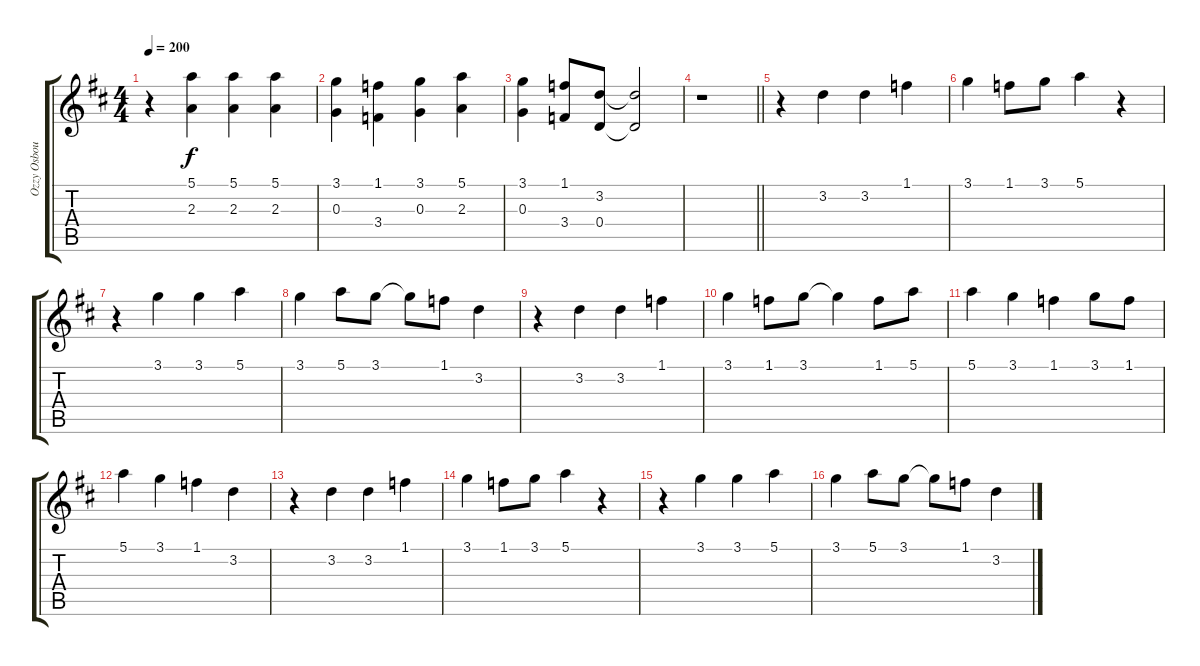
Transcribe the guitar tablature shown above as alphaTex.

\track ("Ozzy Osbourne" "Ozzy Osbou") {instrument acousticguitarsteel}
\staff {score tabs}
\tuning (E4 B3 G3 D3 A2 E2) {hide}
\ts (4 4)
\tempo 200
\clef g2
\ks d
r.4{dy f} (5.1 2.3).4 (5.1 2.3).4 (5.1 2.3).4 |
(3.1 0.3).4 (1.1 3.4).4 (3.1 0.3).4 (5.1 2.3).4 |
(3.1 0.3).4 (1.1 3.4).8 (3.2 0.4).8 (3.2{t} 0.4{t}).2 |
\barLineRight lightlight
r.1 |
r.4 3.2.4 3.2.4 1.1.4 |
3.1.4 1.1.8 3.1.8 5.1.4 r.4 |
r.4 3.1.4 3.1.4 5.1.4 |
3.1.4 5.1.8 3.1.8 3.1{t}.8 1.1.8 3.2.4 |
r.4 3.2.4 3.2.4 1.1.4 |
3.1.4 1.1.8 3.1.8 3.1{t}.4 1.1.8 5.1.8 |
5.1.4 3.1.4 1.1.4 3.1.8 1.1.8 |
5.1.4 3.1.4 1.1.4 3.2.4 |
r.4 3.2.4 3.2.4 1.1.4 |
3.1.4 1.1.8 3.1.8 5.1.4 r.4 |
r.4 3.1.4 3.1.4 5.1.4 |
3.1.4 5.1.8 3.1.8 3.1{t}.8 1.1.8 3.2.4
